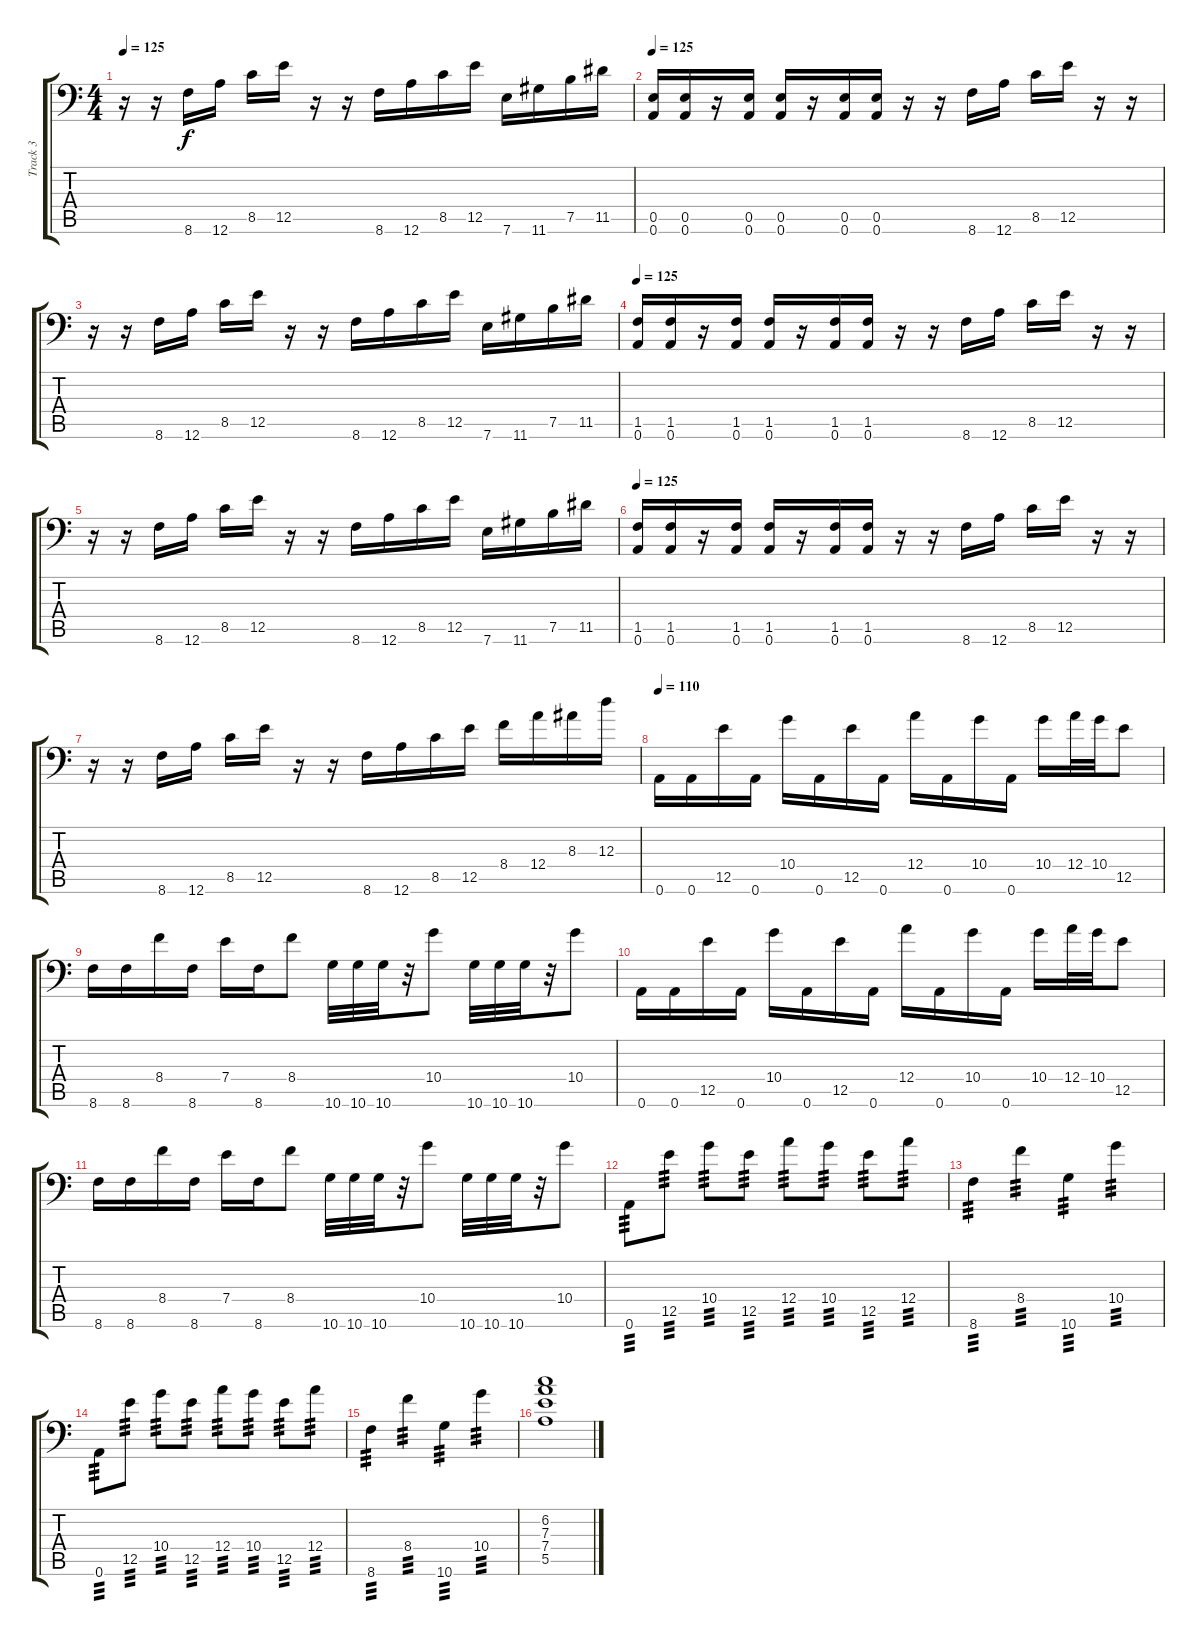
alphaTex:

\track ("Track 3" "Track 3") {instrument overdrivenguitar}
\staff {score tabs}
\tuning (B3 Gb3 D3 A2 E2 A1) {hide}
\ts (4 4)
\tempo 125
\clef f4
\ks c
r.16{dy f} r.16 8.6.16 12.6.16 8.5.16 12.5.16 r.16 r.16 8.6.16 12.6.16 8.5.16 12.5.16 7.6.16 11.6.16 7.5.16 11.5.16 |
\tempo 125
(0.5 0.6).16 (0.5 0.6).16 r.16 (0.5 0.6).16 (0.5 0.6).16 r.16 (0.5 0.6).16 (0.5 0.6).16 r.16 r.16 8.6.16 12.6.16 8.5.16 12.5.16 r.16 r.16 |
r.16 r.16 8.6.16 12.6.16 8.5.16 12.5.16 r.16 r.16 8.6.16 12.6.16 8.5.16 12.5.16 7.6.16 11.6.16 7.5.16 11.5.16 |
\tempo 125
(1.5 0.6).16 (1.5 0.6).16 r.16 (1.5 0.6).16 (1.5 0.6).16 r.16 (1.5 0.6).16 (1.5 0.6).16 r.16 r.16 8.6.16 12.6.16 8.5.16 12.5.16 r.16 r.16 |
r.16 r.16 8.6.16 12.6.16 8.5.16 12.5.16 r.16 r.16 8.6.16 12.6.16 8.5.16 12.5.16 7.6.16 11.6.16 7.5.16 11.5.16 |
\tempo 125
(1.5 0.6).16 (1.5 0.6).16 r.16 (1.5 0.6).16 (1.5 0.6).16 r.16 (1.5 0.6).16 (1.5 0.6).16 r.16 r.16 8.6.16 12.6.16 8.5.16 12.5.16 r.16 r.16 |
r.16 r.16 8.6.16 12.6.16 8.5.16 12.5.16 r.16 r.16 8.6.16 12.6.16 8.5.16 12.5.16 8.4.16 12.4.16 8.3.16 12.3.16 |
\tempo 110
0.6.16 0.6.16 12.5.16 0.6.16 10.4.16 0.6.16 12.5.16 0.6.16 12.4.16 0.6.16 10.4.16 0.6.16 10.4.16 12.4.32 10.4.32 12.5.8 |
8.6.16 8.6.16 8.4.16 8.6.16 7.4.16 8.6.16 8.4.8 10.6.32 10.6.32 10.6.32 r.32 10.4.8 10.6.32 10.6.32 10.6.32 r.32 10.4.8 |
0.6.16 0.6.16 12.5.16 0.6.16 10.4.16 0.6.16 12.5.16 0.6.16 12.4.16 0.6.16 10.4.16 0.6.16 10.4.16 12.4.32 10.4.32 12.5.8 |
8.6.16 8.6.16 8.4.16 8.6.16 7.4.16 8.6.16 8.4.8 10.6.32 10.6.32 10.6.32 r.32 10.4.8 10.6.32 10.6.32 10.6.32 r.32 10.4.8 |
0.6.8{tp 3} 12.5.8{tp 3} 10.4.8{tp 3} 12.5.8{tp 3} 12.4.8{tp 3} 10.4.8{tp 3} 12.5.8{tp 3} 12.4.8{tp 3} |
8.6.4{tp 3} 8.4.4{tp 3} 10.6.4{tp 3} 10.4.4{tp 3} |
0.6.8{tp 3} 12.5.8{tp 3} 10.4.8{tp 3} 12.5.8{tp 3} 12.4.8{tp 3} 10.4.8{tp 3} 12.5.8{tp 3} 12.4.8{tp 3} |
8.6.4{tp 3} 8.4.4{tp 3} 10.6.4{tp 3} 10.4.4{tp 3} |
(6.2 7.3 7.4 5.5).1
